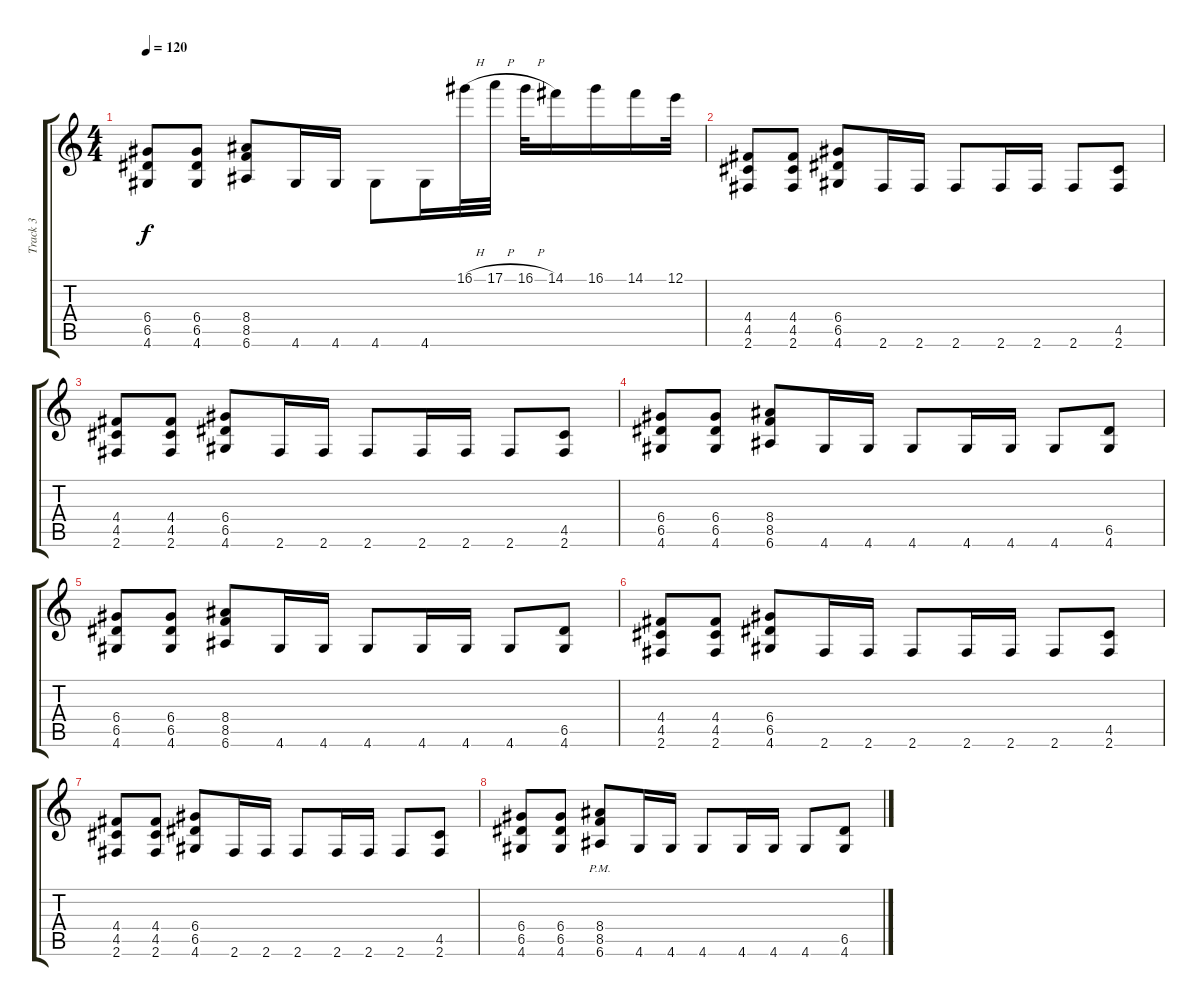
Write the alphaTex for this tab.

\track ("Track 3" "Track 3") {instrument distortionguitar}
\staff {score tabs}
\tuning (E4 B3 G3 D3 A2 E2) {hide}
\ts (4 4)
\tempo 120
\clef g2
\ks c
(6.4 6.5 4.6).8{dy f} (6.4 6.5 4.6).8 (8.4 8.5 6.6).8 4.6.16 4.6.16 4.6.8 4.6.16 16.1{h}.32 17.1{h}.32 16.1{h}.32 14.1.16 16.1.16 14.1.16 12.1.32 |
(4.4 4.5 2.6).8 (4.4 4.5 2.6).8 (6.4 6.5 4.6).8 2.6.16 2.6.16 2.6.8 2.6.16 2.6.16 2.6.8 (4.5 2.6).8 |
(4.4 4.5 2.6).8 (4.4 4.5 2.6).8 (6.4 6.5 4.6).8 2.6.16 2.6.16 2.6.8 2.6.16 2.6.16 2.6.8 (4.5 2.6).8 |
(6.4 6.5 4.6).8 (6.4 6.5 4.6).8 (8.4 8.5 6.6).8 4.6.16 4.6.16 4.6.8 4.6.16 4.6.16 4.6.8 (6.5 4.6).8 |
(6.4 6.5 4.6).8 (6.4 6.5 4.6).8 (8.4 8.5 6.6).8 4.6.16 4.6.16 4.6.8 4.6.16 4.6.16 4.6.8 (6.5 4.6).8 |
(4.4 4.5 2.6).8 (4.4 4.5 2.6).8 (6.4 6.5 4.6).8 2.6.16 2.6.16 2.6.8 2.6.16 2.6.16 2.6.8 (4.5 2.6).8 |
(4.4 4.5 2.6).8 (4.4 4.5 2.6).8 (6.4 6.5 4.6).8 2.6.16 2.6.16 2.6.8 2.6.16 2.6.16 2.6.8 (4.5 2.6).8 |
(6.4 6.5 4.6).8 (6.4 6.5 4.6).8 (8.4{pm} 8.5 6.6).8 4.6.16 4.6.16 4.6.8 4.6.16 4.6.16 4.6.8 (6.5 4.6).8
